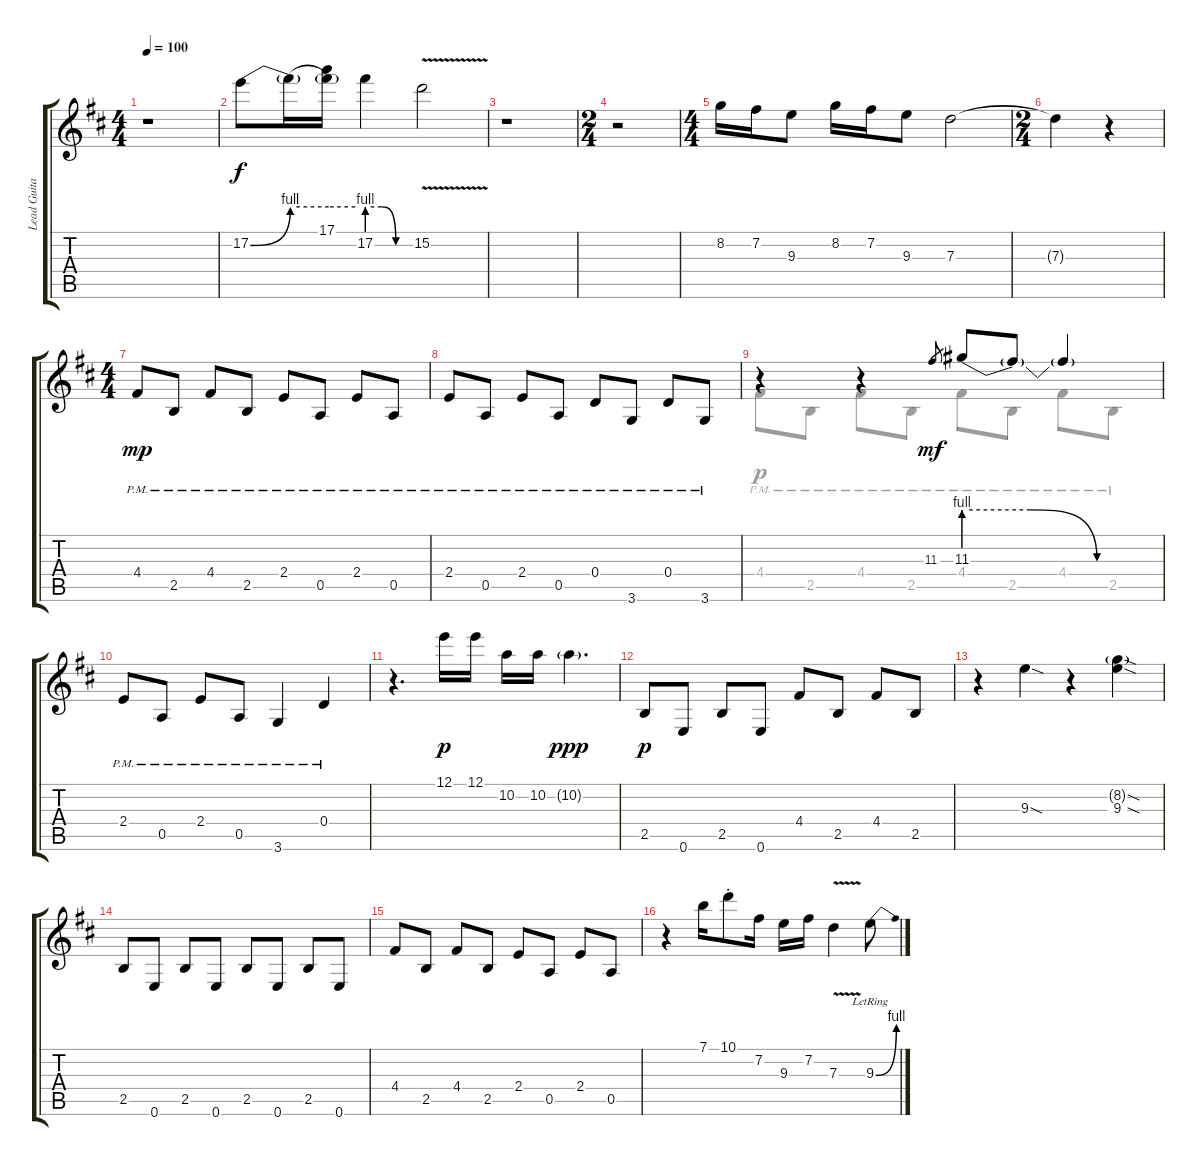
\track ("Lead Guitar" "Lead Guita") {instrument electricguitarjazz}
\staff {score tabs}
\tuning (E4 B3 G3 D3 A2 E2) {hide}
\voice
\ts (4 4)
\tempo 100
\clef g2
\ks d
r.1{dy mp} |
17.2{be (bend 0 0 60 4)}.8{dy f} 17.2{be (hold 0 4 60 4) t}.16 (17.1 17.2{be (hold 0 4 60 4) t}).16 17.2{be (custom 0 4 20 4 40 0 60 0)}.4 15.2{v}.2 |
r.1 |
\ts (2 4)
r.2 |
\ts (4 4)
8.2.16 7.2.16 9.3.8 8.2.16 7.2.16 9.3.8 7.3.2 |
\ts (2 4)
7.3{t}.4 r.4 |
\ts (4 4)
4.4{pm}.8{dy mp} 2.5{pm}.8 4.4{pm}.8 2.5{pm}.8 2.4{pm}.8 0.5{pm}.8 2.4{pm}.8 0.5{pm}.8 |
2.4{pm}.8 0.5{pm}.8 2.4{pm}.8 0.5{pm}.8 0.4{pm}.8 3.6{pm}.8 0.4{pm}.8 3.6{pm}.8 |
r.4 r.4 11.3.8{gr dy mf} 11.3{be (custom 0 4 20 4 40 0 60 0)}.8 11.3{t}.8 11.3{t}.4 |
2.4{pm}.8 0.5{pm}.8 2.4{pm}.8 0.5{pm}.8 3.6{pm}.4 0.4{pm}.4 |
r.4{d} 12.1.16{dy p} 12.1.16 10.2.16 10.2.16 10.2{g}.4{d dy ppp} |
2.5.8{dy p} 0.6.8 2.5.8 0.6.8 4.4.8 2.5.8 4.4.8 2.5.8 |
r.4 9.3{sod}.4 r.4 (8.2{sod g} 9.3{sod}).4 |
2.5.8 0.6.8 2.5.8 0.6.8 2.5.8 0.6.8 2.5.8 0.6.8 |
4.4.8 2.5.8 4.4.8 2.5.8 2.4.8 0.5.8 2.4.8 0.5.8 |
r.4 7.1.16 10.1{st}.8 7.2.16 9.3.16 7.2.16 7.3{v}.4 9.3{be (bend 0 0 60 4) lr}.8
\voice
\clef g2
\ottava regular
\simile none
\ks d
|
|
|
|
|
|
|
|
4.4{pm}.8 2.5{pm}.8 4.4{pm}.8 2.5{pm}.8 4.4{pm}.8 2.5{pm}.8 4.4{pm}.8 2.5{pm}.8 |
|
|
|
|
|
|
